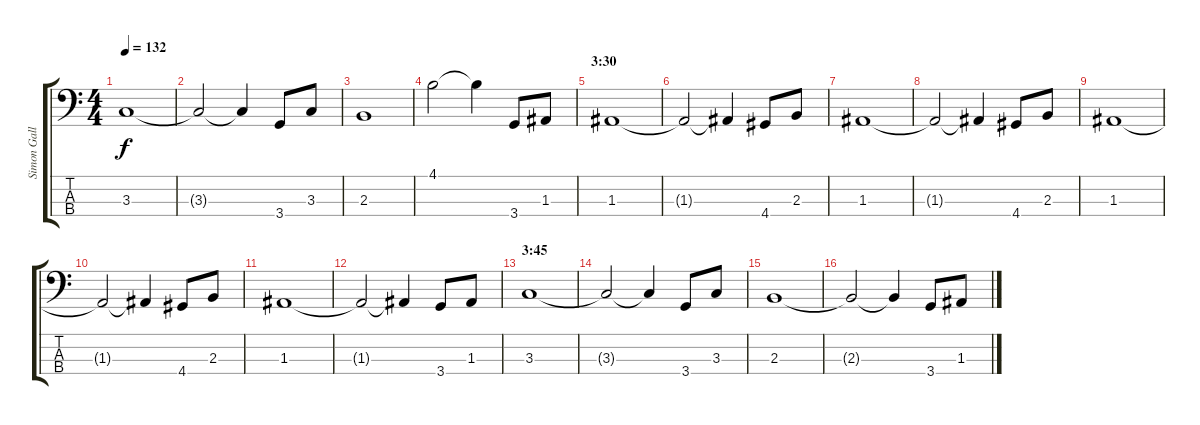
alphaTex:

\track ("Simon Gallup (bass)" "Simon Gall") {instrument electricbasspick}
\staff {score tabs}
\tuning (G2 D2 A1 E1) {hide}
\ts (4 4)
\tempo 132
\clef f4
\ks c
3.3.1{dy f} |
3.3{t}.2 3.3{t}.4 3.4.8 3.3.8 |
2.3.1 |
4.1.2 4.1{t}.4 3.4.8 1.3.8 |
\section ("" "3:30")
1.3.1 |
1.3{t}.2 1.3{t}.4 4.4.8 2.3.8 |
1.3.1 |
1.3{t}.2 1.3{t}.4 4.4.8 2.3.8 |
1.3.1 |
1.3{t}.2 1.3{t}.4 4.4.8 2.3.8 |
1.3.1 |
1.3{t}.2 1.3{t}.4 3.4.8 1.3.8 |
\section ("" "3:45")
3.3.1 |
3.3{t}.2 3.3{t}.4 3.4.8 3.3.8 |
2.3.1 |
2.3{t}.2 2.3{t}.4 3.4.8 1.3.8
